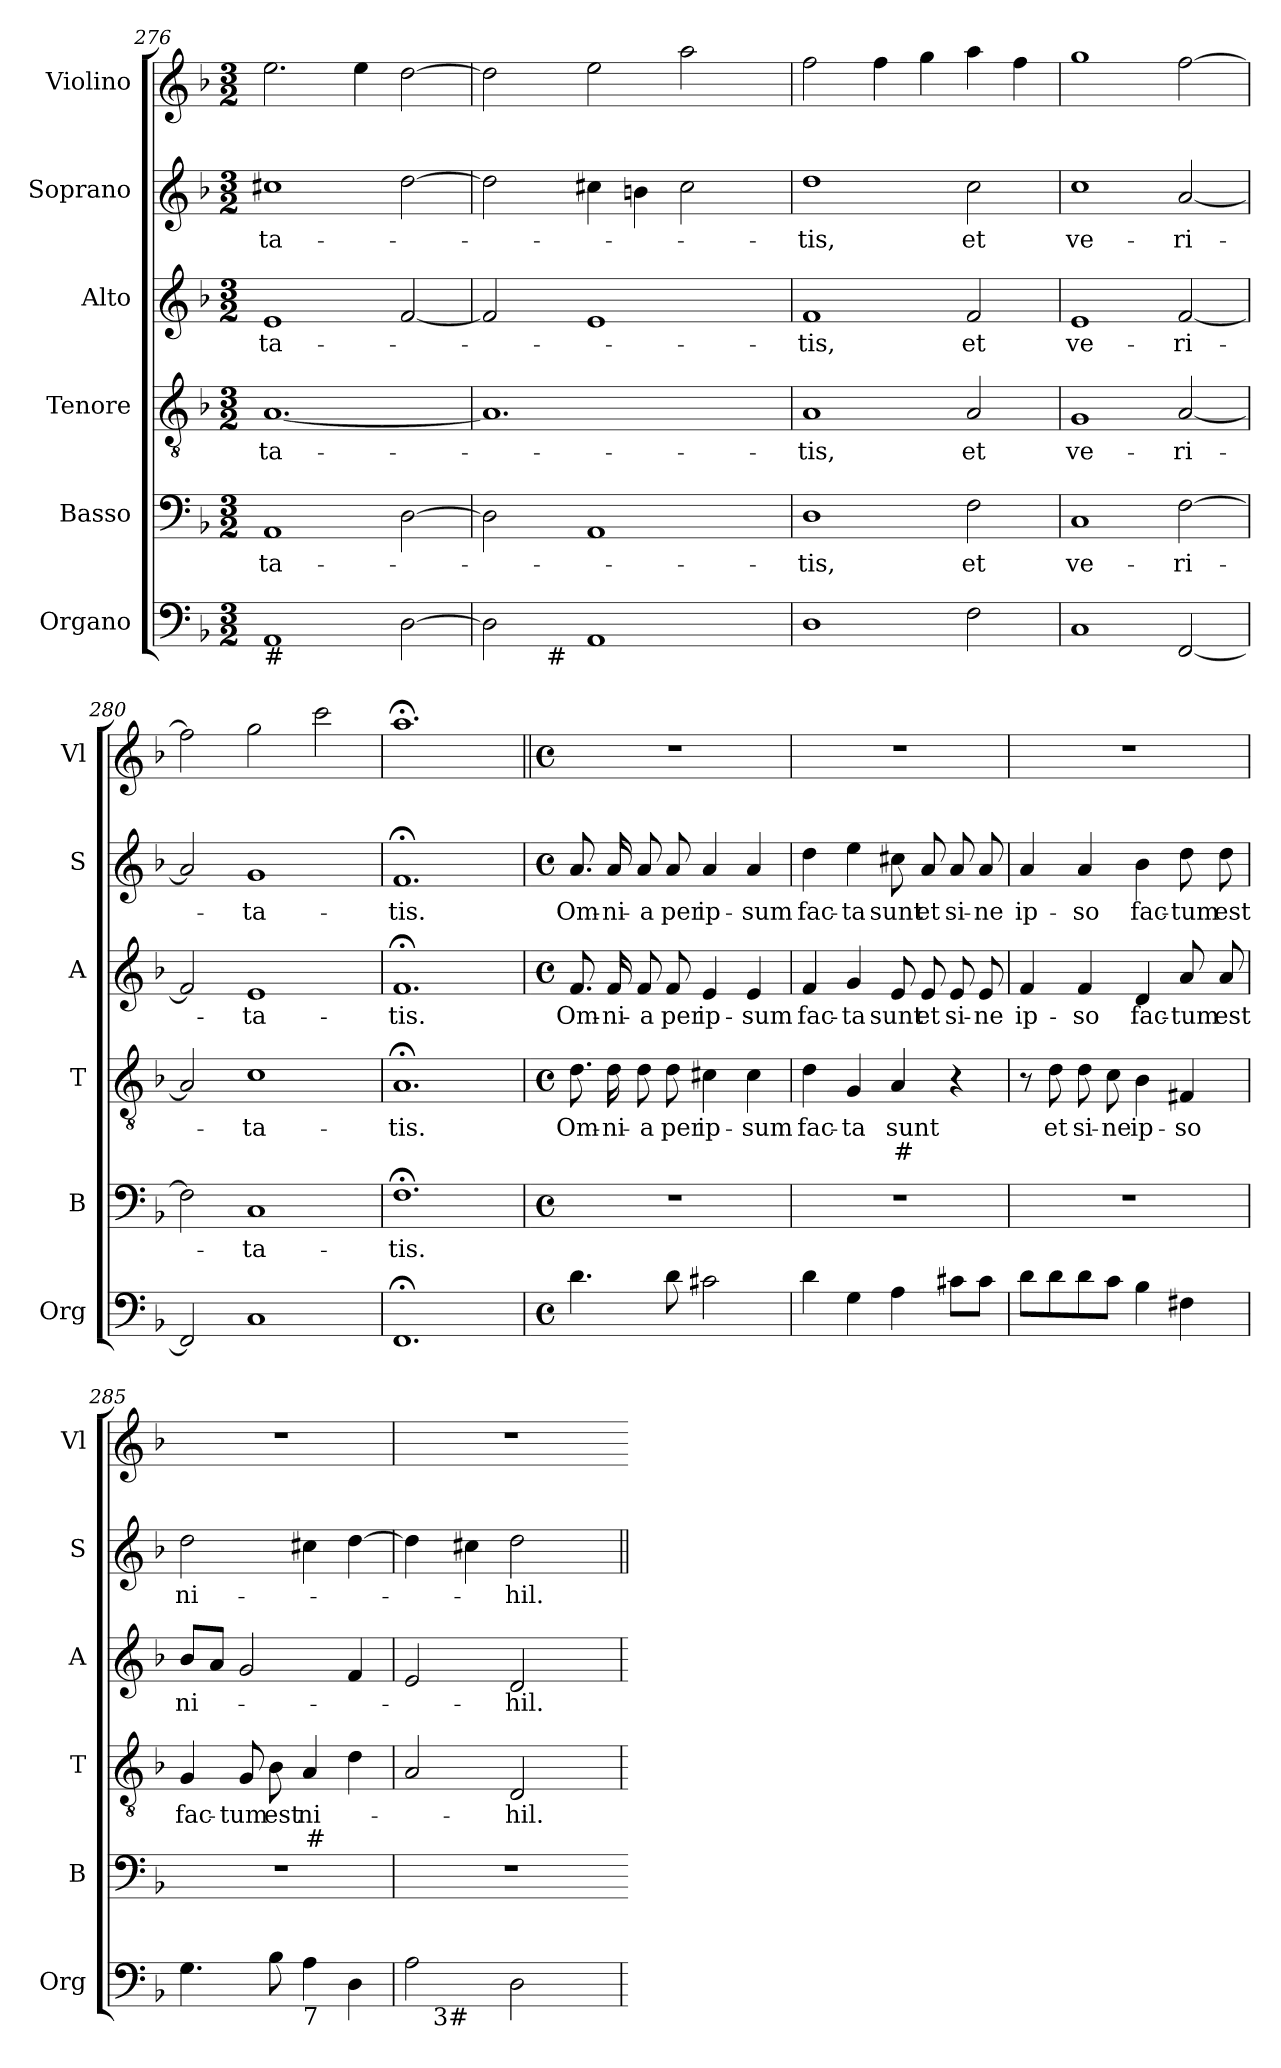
**kern	**kern	**text	**kern	**text	**text	**kern	**text	**kern	**text	**kern
*part6	*part5	*part5	*part4	*part4	*part4	*part3	*part3	*part2	*part2	*part1
*staff6	*staff5	*staff5	*staff4	*staff4	*staff4	*staff3	*staff3	*staff2	*staff2	*staff1
*I"Organo	*I"Basso	*	*I"Tenore	*	*	*I"Alto	*	*I"Soprano	*	*I"Violino
*I'Org	*I'B	*	*I'T	*	*	*I'A	*	*I'S	*	*I'Vl
*clefF4	*clefF4	*	*clefGv2	*	*	*clefG2	*	*clefG2	*	*clefG2
*k[b-]	*k[b-]	*	*k[b-]	*	*	*k[b-]	*	*k[b-]	*	*k[b-]
*F:	*F:	*	*F:	*	*	*F:	*	*F:	*	*F:
*M3/2	*M3/2	*	*M3/2	*	*	*M3/2	*	*M3/2	*	*M3/2
=276	=276	=276	=276	=276	=276	=276	=276	=276	=276	=276
!LO:TX:b:t=#	!	!	!	!	!	!	!	!	!	!
!	!	!LO:LY:b:cj	!	!LO:LY:b:cj	!	!	!LO:LY:b:cj	!	!LO:LY:b:cj	!
1AA	1AA	-ta-	[<1.A	-ta-	.	1e	-ta-	1cc#X	-ta-	2.ee\
.	.	.	.	.	.	.	.	.	.	4ee\
[>2D\	[>2D\	.	.	.	.	[<2f/	.	[>2dd\	.	[>2dd\
=277	=277	=277	=277	=277	=277	=277	=277	=277	=277	=277
*^	*	*	*	*	*	*	*	*	*	*
2D\]	4ryy	2D\]	.	1.A]	.	.	2f/]	.	2dd\]	.	2dd\]
.	32.ryy	.	.	.	.	.	.	.	.	.	.
!	!LO:TX:b:t=#	!	!	!	!	!	!	!	!	!	!
.	1ryy	.	.	.	.	.	.	.	.	.	.
1AA	.	1AA	.	.	.	.	1e	.	4cc#X\	.	2ee\
.	.	.	.	.	.	.	.	.	4bn\	.	.
.	.	.	.	.	.	.	.	.	2cc#\	.	2aa\
.	8ryy	.	.	.	.	.	.	.	.	.	.
.	16ryy	.	.	.	.	.	.	.	.	.	.
.	64ryy	.	.	.	.	.	.	.	.	.	.
=278	=278	=278	=278	=278	=278	=278	=278	=278	=278	=278	=278
!	!	!	!LO:LY:b:cj	!	!LO:LY:b:cj	!	!	!LO:LY:b:cj	!	!LO:LY:b:cj	!
*v	*v	*	*	*	*	*	*	*	*	*	*
1D	1D	-tis,	1A	-tis,	.	1f	-tis,	1dd	-tis,	2ff\
.	.	.	.	.	.	.	.	.	.	4ff\
.	.	.	.	.	.	.	.	.	.	4gg\
!	!	!LO:LY:b:cj	!	!LO:LY:b:cj	!	!	!LO:LY:b:cj	!	!LO:LY:b:cj	!
2F\	2F\	et	2A/	et	.	2f/	et	2cc\	et	4aa\
.	.	.	.	.	.	.	.	.	.	4ff\
=279	=279	=279	=279	=279	=279	=279	=279	=279	=279	=279
!	!	!LO:LY:b:cj	!	!LO:LY:b:cj	!	!	!LO:LY:b:cj	!	!LO:LY:b:cj	!
1C	1C	ve-	1G	ve-	.	1e	ve-	1cc	ve-	1gg
!	!	!LO:LY:b:cj	!	!LO:LY:b:cj	!	!	!LO:LY:b:cj	!	!LO:LY:b:cj	!
[<2FF/	[>2F\	-ri-	[<2A/	-ri-	.	[<2f/	-ri-	[<2a/	-ri-	[>2ff\
=280	=280	=280	=280	=280	=280	=280	=280	=280	=280	=280
2FF/]	2F\]	.	2A/]	.	.	2f/]	.	2a/]	.	2ff\]
!	!	!LO:LY:b:cj	!	!LO:LY:b:cj	!	!	!LO:LY:b:cj	!	!LO:LY:b:cj	!
1C	1C	-ta-	1c	-ta-	.	1e	-ta-	1g	-ta-	2gg\
.	.	.	.	.	.	.	.	.	.	2ccc\
=281	=281	=281	=281	=281	=281	=281	=281	=281	=281	=281
!	!	!LO:LY:b:cj	!	!LO:LY:b:cj	!	!	!LO:LY:b:cj	!	!LO:LY:b:cj	!
1.FF;<	1.F;<	-tis.	1.A;<	-tis.	.	1.f;<	-tis.	1.f;<	-tis.	1.aa;<
!!LO:PB:g=z
=282	=282	=282||	=282	=282||	=282||	=282	=282||	=282	=282||	=282||
*M4/4	*M4/4	*	*M4/4	*	*	*M4/4	*	*M4/4	*	*M4/4
*met(c)	*met(c)	*	*met(c)	*	*	*met(c)	*	*met(c)	*	*met(c)
!	!	!	!	!LO:LY:b	!	!	!LO:LY:b	!	!LO:LY:b	!
4.d\	1r	.	8.d\	Om-	.	8.f/	Om-	8.a/	Om-	1r
!	!	!	!	!LO:LY:b:rj	!	!	!LO:LY:b:rj	!	!LO:LY:b:rj	!
.	.	.	16d\	-ni-	.	16f/	-ni-	16a/	-ni-	.
!	!	!	!	!LO:LY:b:cj	!	!	!LO:LY:b:cj	!	!LO:LY:b:cj	!
.	.	.	8d\	-a	.	8f/	-a	8a/	-a	.
!	!	!	!	!LO:LY:b:cj	!	!	!LO:LY:b:cj	!	!LO:LY:b:cj	!
8d\	.	.	8d\	per	.	8f/	per	8a/	per	.
!	!	!	!	!LO:LY:b	!	!	!LO:LY:b	!	!LO:LY:b	!
2c#X\	.	.	4c#X\	ip-	.	4e/	ip-	4a/	ip-	.
!	!	!	!	!LO:LY:b:cj	!	!	!LO:LY:b:cj	!	!LO:LY:b:cj	!
.	.	.	4c#\	-sum	.	4e/	-sum	4a/	-sum	.
=283	=283	=283	=283	=283	=283	=283	=283	=283	=283	=283
!	!	!	!	!LO:LY:b:cj	!	!	!LO:LY:b:cj	!	!LO:LY:b:cj	!
4d\	1r	.	4d\	fac-	.	4f/	fac-	4dd\	fac-	1r
!	!	!	!	!LO:LY:b:rj	!	!	!LO:LY:b:rj	!	!LO:LY:b:rj	!
4G<\	.	.	4G/	-ta	.	4g/	-ta	4ee\	-ta	.
!	!	!	!	!LO:LY:b:cj	!LO:LY:b:rj	!	!LO:LY:b:cj	!	!LO:LY:b:cj	!
4A\	.	.	4A/	sunt	#	8e/	sunt	8cc#X\	sunt	.
!	!	!	!	!	!	!	!LO:LY:b:cj	!	!LO:LY:b:cj	!
.	.	.	.	.	.	8e/	et	8a/	et	.
!	!	!	!	!	!	!	!LO:LY:b	!	!LO:LY:b	!
8c#X\L	.	.	4r	.	.	8e/	si-	8a/	si-	.
!	!	!	!	!	!	!	!LO:LY:b:rj	!	!LO:LY:b:rj	!
8c#\J	.	.	.	.	.	8e/	-ne	8a/	-ne	.
=284	=284	=284	=284	=284	=284	=284	=284	=284	=284	=284
!	!	!	!	!	!	!	!LO:LY:b:cj	!	!LO:LY:b:cj	!
8d\L	1r	.	8r	.	.	4f/	ip-	4a/	ip-	1r
!	!	!	!	!LO:LY:b:cj	!	!	!	!	!	!
8d\	.	.	8d\	et	.	.	.	.	.	.
!	!	!	!	!LO:LY:b	!	!	!LO:LY:b:cj	!	!LO:LY:b:cj	!
8d\	.	.	8d\	si-	.	4f/	-so	4a/	-so	.
!	!	!	!	!LO:LY:b:rj	!	!	!	!	!	!
8c\J	.	.	8c\	-ne	.	.	.	.	.	.
!	!	!	!	!LO:LY:b:cj	!	!	!LO:LY:b	!	!LO:LY:b	!
4B-\	.	.	4B-\	ip-	.	4d/	fac-	4b-\	fac-	.
!	!	!	!	!LO:LY:b:cj	!	!	!LO:LY:b:cj	!	!LO:LY:b:cj	!
4F#X\	.	.	4F#X/	-so	.	8a/	-tum	8dd\	-tum	.
!	!	!	!	!	!	!	!LO:LY:b:cj	!	!LO:LY:b:cj	!
.	.	.	.	.	.	8a/	est	8dd\	est	.
=285	=285	=285	=285	=285	=285	=285	=285	=285	=285	=285
!	!	!	!	!LO:LY:b	!	!	!LO:LY:b:cj	!	!LO:LY:b:cj	!
4.G\	1r	.	4G/	fac-	.	8b-/L	ni-	2dd\	ni-	1r
.	.	.	.	.	.	8a/J	.	.	.	.
!	!	!	!	!LO:LY:b:rj	!	!	!	!	!	!
.	.	.	8G/	-tum	.	2g/	.	.	.	.
!	!	!	!	!LO:LY:b:cj	!	!	!	!	!	!
8B-\	.	.	8B-\	est	.	.	.	.	.	.
!LO:TX:b:t=7	!	!	!	!	!	!	!	!	!	!
!	!	!	!	!LO:LY:b:cj	!LO:LY:b:rj	!	!	!	!	!
4A\	.	.	4A/	ni-	-#	.	.	4cc#X\	.	.
4D\	.	.	4d\	.	.	4f/	.	[>4dd\	.	.
=286	=286	=286	=286	=286	=286	=286	=286	=286	=286	=286
*^	*	*	*	*	*	*	*	*	*	*
2A<\	16..ryy	1r	.	2A/	.	.	2e/	.	4dd\]	.	1r
!	!LO:TX:b:t=3#	!	!	!	!	!	!	!	!	!	!
.	2ryy	.	.	.	.	.	.	.	.	.	.
.	.	.	.	.	.	.	.	.	4cc#X\	.	.
!	!	!	!	!	!LO:LY:b:cj	!	!	!LO:LY:b:cj	!	!LO:LY:b:cj	!
2D\	.	.	.	2D/	hil.	.	2d/	-hil.	2dd\	-hil.	.
.	4ryy	.	.	.	.	.	.	.	.	.	.
.	8ryy	.	.	.	.	.	.	.	.	.	.
.	64ryy	.	.	.	.	.	.	.	.	.	.
*v	*v	*	*	*	*	*	*	*	*	*	*
=	=	=	=	=	=	=	=	=||	=	=
*-	*-	*-	*-	*-	*-	*-	*-	*-	*-	*-
